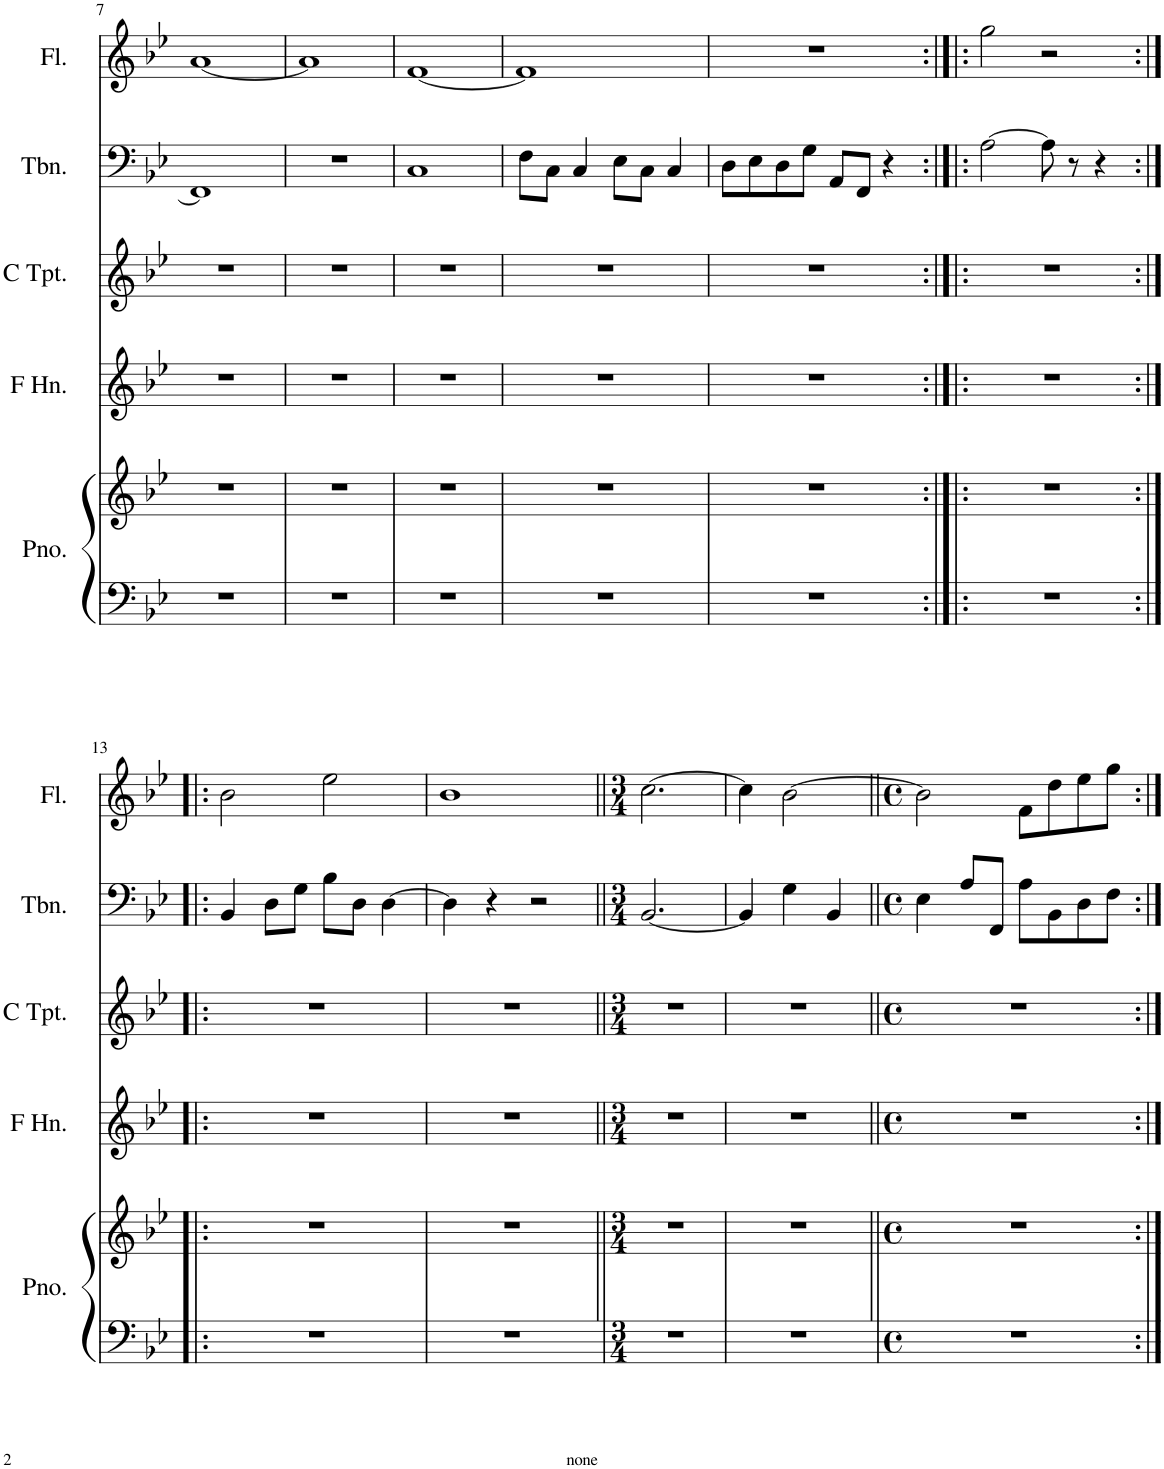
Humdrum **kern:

**kern	**kern	**kern	**kern	**kern	**kern
*part5	*part5	*part4	*part3	*part2	*part1
*staff6	*staff5	*staff4	*staff3	*staff2	*staff1
*I"Piano	*	*I"Horn in F	*I"C Trumpet	*I"Trombone	*I"Flute
*I'Pno.	*	*	*I'C Tpt.	*I'Tbn.	*I'Fl.
!!LO:PB:g=z
*clefF4	*clefG2	*clefG2	*clefG2	*clefF4	*clefG2
*	*	*ITrd4c7	*	*	*
*k[b-e-]	*k[b-e-]	*k[b-e-]	*k[b-e-]	*k[b-e-]	*k[b-e-]
*M4/4	*M4/4	*M4/4	*M4/4	*M4/4	*M4/4
=7	=7	=7	=7	=7	=7
1r	1r	1r	1r	1FF]	[1a
=8	=8	=8	=8	=8	=8
1r	1r	1r	1r	1r	1a]
=9	=9	=9	=9	=9	=9
1r	1r	1r	1r	1C	[1f
=10	=10	=10	=10	=10	=10
1r	1r	1r	1r	8F\L	1f]
.	.	.	.	8C\J	.
.	.	.	.	4C/	.
.	.	.	.	8E-\L	.
.	.	.	.	8C\J	.
.	.	.	.	4C/	.
=11	=11	=11	=11	=11	=11
1r	1r	1r	1r	8D\L	1r
.	.	.	.	8E-\	.
.	.	.	.	8D\	.
.	.	.	.	8G\J	.
.	.	.	.	8AA/L	.
.	.	.	.	8FF/J	.
.	.	.	.	4r	.
=12:|!|:	=12:|!|:	=12:|!|:	=12:|!|:	=12:|!|:	=12:|!|:
1r	1r	1r	1r	[2A\	2gg\
.	.	.	.	8A\]	2r
.	.	.	.	8r	.
.	.	.	.	4r	.
!!LO:LB:g=z
=13:|!|:	=13:|!|:	=13:|!|:	=13:|!|:	=13:|!|:	=13:|!|:
1r	1r	1r	1r	4BB-/	2b-\
.	.	.	.	8D\L	.
.	.	.	.	8G\J	.
.	.	.	.	8B-\L	2ee-\
.	.	.	.	8D\J	.
.	.	.	.	[4D\	.
=14	=14	=14	=14	=14	=14
1r	1r	1r	1r	4D\]	1b-
.	.	.	.	4r	.
.	.	.	.	2r	.
=15||	=15||	=15||	=15||	=15||	=15||
*M3/4	*M3/4	*M3/4	*M3/4	*M3/4	*M3/4
2.r	2.r	2.r	2.r	[2.BB-/	[2.cc\
=16	=16	=16	=16	=16	=16
2.r	2.r	2.r	2.r	4BB-/]	4cc\]
.	.	.	.	4G\	[2b-\
.	.	.	.	4BB-/	.
=17||	=17||	=17||	=17||	=17||	=17||
*M4/4	*M4/4	*M4/4	*M4/4	*M4/4	*M4/4
*met(c)	*met(c)	*met(c)	*met(c)	*met(c)	*met(c)
1r	1r	1r	1r	4E-\	2b-\]
.	.	.	.	8A/L	.
.	.	.	.	8FF/J	.
.	.	.	.	8A\L	8f\L
.	.	.	.	8BB-\	8dd\
.	.	.	.	8D\	8ee-\
.	.	.	.	8F\J	8gg\J
=:|!	=:|!	=:|!	=:|!	=:|!	=:|!
*-	*-	*-	*-	*-	*-
